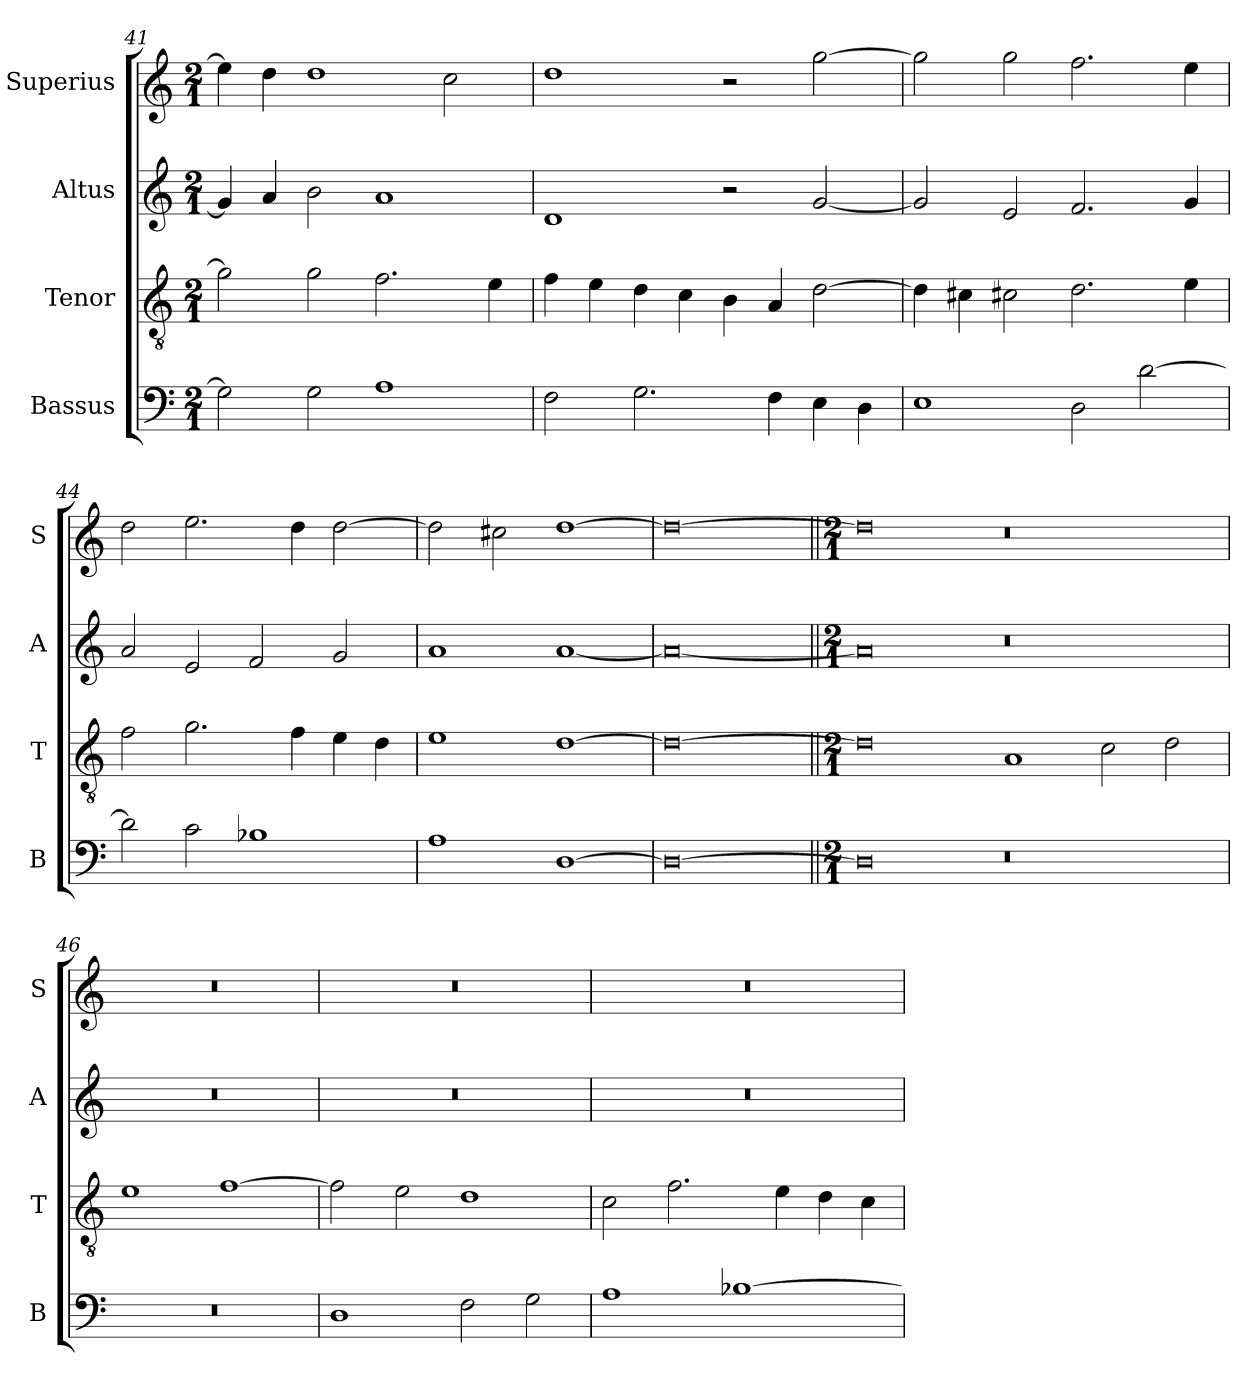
**kern	**kern	**kern	**kern
*part4	*part3	*part2	*part1
*staff4	*staff3	*staff2	*staff1
*I"Bassus	*I"Tenor	*I"Altus	*I"Superius
*I'B	*I'T	*I'A	*I'S
*clefF4	*clefGv2	*clefG2	*clefG2
*k[]	*k[]	*k[]	*k[]
*C:	*C:	*C:	*C:
*M2/1	*M2/1	*M2/1	*M2/1
=41	=41	=41	=41
2G]	2g]	4g]	4ee]
.	.	4a	4dd
2G	2g	2b	1dd
1A	2.f	1a	.
.	.	.	2cc
.	4e	.	.
=42	=42	=42	=42
2F	4f	1d	1dd
.	4e	.	.
2.G	4d	.	.
.	4c	.	.
.	4B	2r	2r
4F	4A	.	.
4E	[2d	[2g	[2gg
4D	.	.	.
=43	=43	=43	=43
1E	4d]	2g]	2gg]
.	4c#X	.	.
.	2c#X	2e	2gg
2D	2.d	2.f	2.ff
[2d	.	.	.
.	4e	4g	4ee
=44	=44	=44	=44
2d]	2f	2a	2dd
2c	2.g	2e	2.ee
1B-X	.	2f	.
.	4f	.	4dd
.	4e	2g	[2dd
.	4d	.	.
=45	=45	=45	=45
1A	1e	1a	2dd]
.	.	.	2cc#X
[1D	[1d	[1a	[1dd
=	=	=	=
0D_	0d_	0a_	0dd_
=||	=||	=||	=||
*M2/1	*M2/1	*M2/1	*M2/1
0D]	0d]	0a]	0dd]
0r	1A	0r	0r
.	2c	.	.
.	2d	.	.
=46	=46	=46	=46
0r	1e	0r	0r
.	[1f	.	.
=47	=47	=47	=47
1D	2f]	0r	0r
.	2e	.	.
2F	1d	.	.
2G	.	.	.
=48	=48	=48	=48
1A	2c	0r	0r
.	2.f	.	.
[1B-X	.	.	.
.	4e	.	.
.	4d	.	.
.	4c	.	.
=	=	=	=
*-	*-	*-	*-
